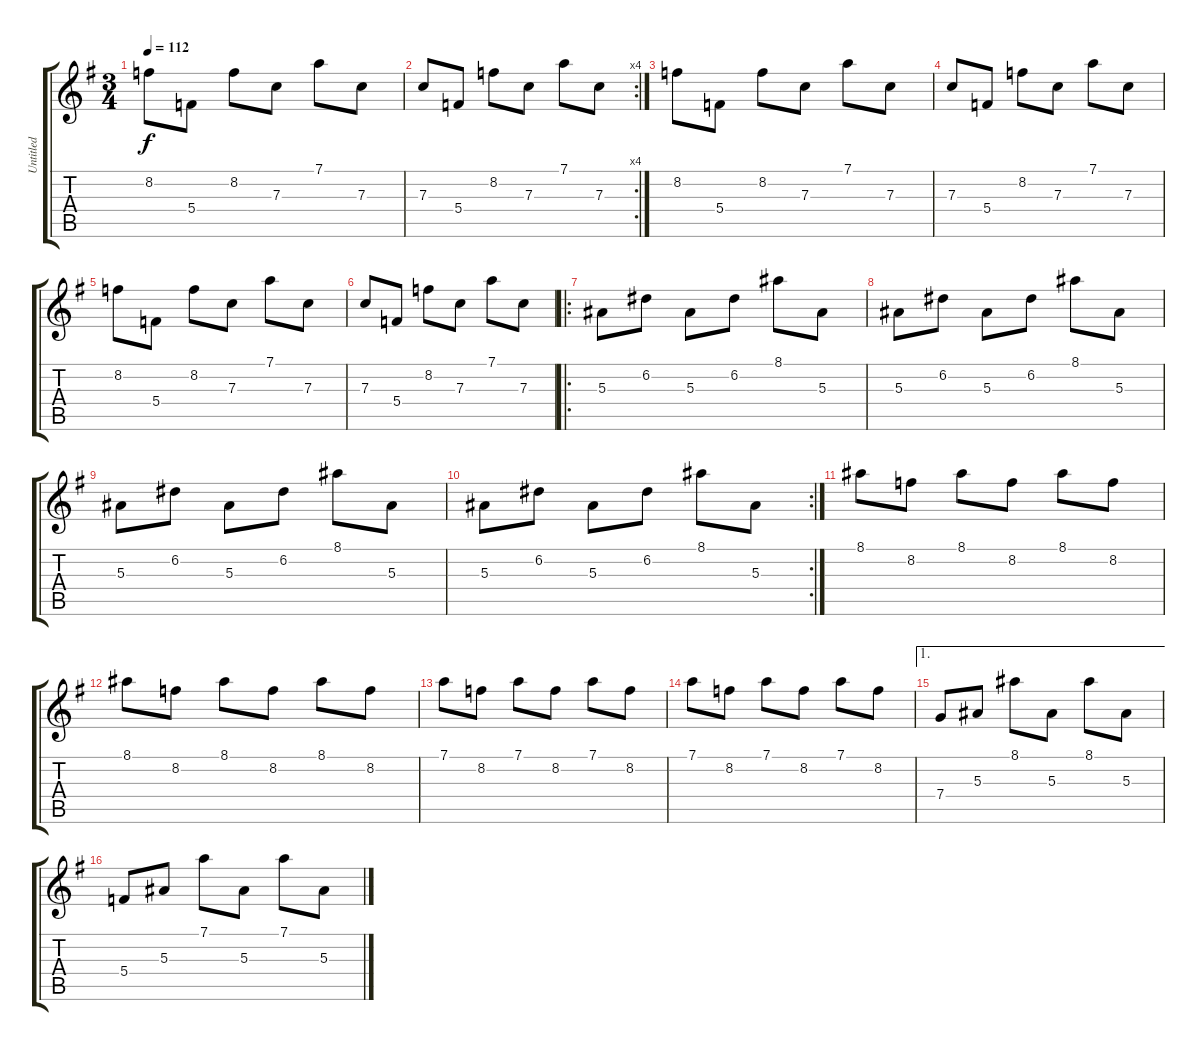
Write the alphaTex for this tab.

\track ("Untitled" "Untitled") {instrument acousticguitarsteel}
\staff {score tabs}
\tuning (D4 A3 F3 C3 G2 D2) {hide}
\ts (3 4)
\tempo 112
\clef g2
\ks g
8.2.8{dy f} 5.4.8 8.2.8 7.3.8 7.1.8 7.3.8 |
\rc 4
7.3.8 5.4.8 8.2.8 7.3.8 7.1.8 7.3.8 |
8.2.8 5.4.8 8.2.8 7.3.8 7.1.8 7.3.8 |
7.3.8 5.4.8 8.2.8 7.3.8 7.1.8 7.3.8 |
8.2.8 5.4.8 8.2.8 7.3.8 7.1.8 7.3.8 |
7.3.8 5.4.8 8.2.8 7.3.8 7.1.8 7.3.8 |
\ro
5.3.8 6.2.8 5.3.8 6.2.8 8.1.8 5.3.8 |
5.3.8 6.2.8 5.3.8 6.2.8 8.1.8 5.3.8 |
5.3.8 6.2.8 5.3.8 6.2.8 8.1.8 5.3.8 |
\rc 2
5.3.8 6.2.8 5.3.8 6.2.8 8.1.8 5.3.8 |
8.1.8 8.2.8 8.1.8 8.2.8 8.1.8 8.2.8 |
8.1.8 8.2.8 8.1.8 8.2.8 8.1.8 8.2.8 |
7.1.8 8.2.8 7.1.8 8.2.8 7.1.8 8.2.8 |
7.1.8 8.2.8 7.1.8 8.2.8 7.1.8 8.2.8 |
\ae 1
7.4.8 5.3.8 8.1.8 5.3.8 8.1.8 5.3.8 |
5.4.8 5.3.8 7.1.8 5.3.8 7.1.8 5.3.8
